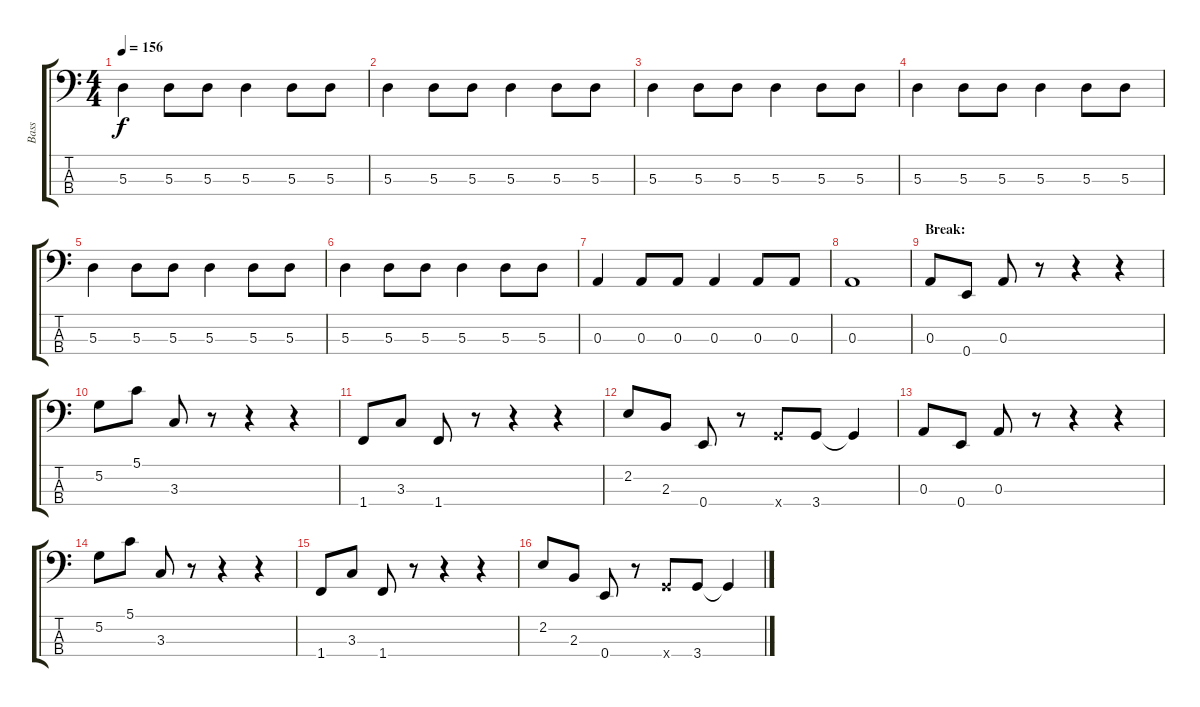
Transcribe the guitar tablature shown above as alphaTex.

\track ("Bass" "Bass") {instrument electricbasspick}
\staff {score tabs}
\tuning (G2 D2 A1 E1) {hide}
\ts (4 4)
\tempo 156
\clef f4
\ks c
5.3.4{dy f} 5.3.8 5.3.8 5.3.4 5.3.8 5.3.8 |
5.3.4 5.3.8 5.3.8 5.3.4 5.3.8 5.3.8 |
5.3.4 5.3.8 5.3.8 5.3.4 5.3.8 5.3.8 |
5.3.4 5.3.8 5.3.8 5.3.4 5.3.8 5.3.8 |
5.3.4 5.3.8 5.3.8 5.3.4 5.3.8 5.3.8 |
5.3.4 5.3.8 5.3.8 5.3.4 5.3.8 5.3.8 |
0.3.4 0.3.8 0.3.8 0.3.4 0.3.8 0.3.8 |
0.3.1 |
\section ("" "Break:")
0.3.8 0.4.8 0.3.8 r.8 r.4 r.4 |
5.2.8 5.1.8 3.3.8 r.8 r.4 r.4 |
1.4.8 3.3.8 1.4.8 r.8 r.4 r.4 |
2.2.8 2.3.8 0.4.8 r.8 3.4{x}.8 3.4.8 3.4{t}.4 |
0.3.8 0.4.8 0.3.8 r.8 r.4 r.4 |
5.2.8 5.1.8 3.3.8 r.8 r.4 r.4 |
1.4.8 3.3.8 1.4.8 r.8 r.4 r.4 |
2.2.8 2.3.8 0.4.8 r.8 3.4{x}.8 3.4.8 3.4{t}.4
